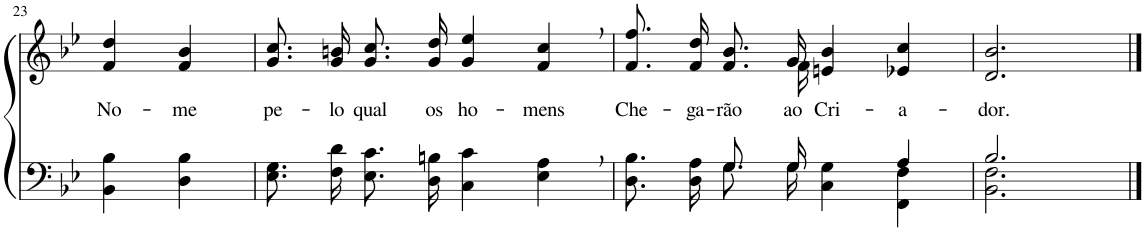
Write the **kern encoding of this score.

**kern	**kern	**text
*part2	*part1	*part1
*staff2	*staff1	*staff1
*I"Parte III e IV	*I"Parte I e II	*
!!LO:PB:g=z
*clefF4	*clefG2	*
*k[b-e-]	*k[b-e-]	*
*M4/4	*M4/4	*
=23	=23	=23
!	!	!LO:LY:b
4BB-\ 4B-\	4f/ 4dd/	No-
!	!	!LO:LY:b
4D\ 4B-\	4f/ 4b-/	-me
=24	=24	=24
!	!	!LO:LY:b
8.E-\ 8.G\L	8.g/ 8.cc/L	pe-
!	!	!LO:LY:b
16F\ 16d\Jk	16g/ 16bn/Jk	-lo
!	!	!LO:LY:b
8.E-\ 8.c\L	8.g\ 8.cc\L	qual
!	!	!LO:LY:b
16D\ 16Bn\Jk	16g\ 16dd\Jk	os
!	!	!LO:LY:b
4C\ 4c\	4g/ 4ee-/	ho-
!	!	!LO:LY:b
4E-\, 4A\,	4f/, 4cc/,	-mens
=25	=25	=25
*^	*	*
!	!	!	!LO:LY:b
*	*	*^	*
4ryy	8.D\ 8.B-\L	8.f/ 8.ff/L	4..ryy	Che-
!	!	!	!	!LO:LY:b
.	16D\ 16A\Jk	16f/ 16dd/Jk	.	-ga-
!	!	!	!	!LO:LY:b
8.G/L	8.G\L	8.f/ 8.b-/L	.	-rão
!	!	!	!	!LO:LY:b
16G/Jk	16G\Jk	16g/Jk	16f\	ao
!	!	!	!	!LO:LY:b
4ryy	4C\ 4G\	4en/ 4b-/	2ryy	Cri-
!	!	!	!	!LO:LY:b
4A/	4FF\ 4F\	4e-X/ 4cc/	.	-a-
*	*	*v	*v	*
=26	=26	=26	=26
!	!	!	!LO:LY:b
2.B-/	2.BB-\ 2.F\	2.d/ 2.b-/	-dor.
*v	*v	*	*
==	==	==
*-	*-	*-
